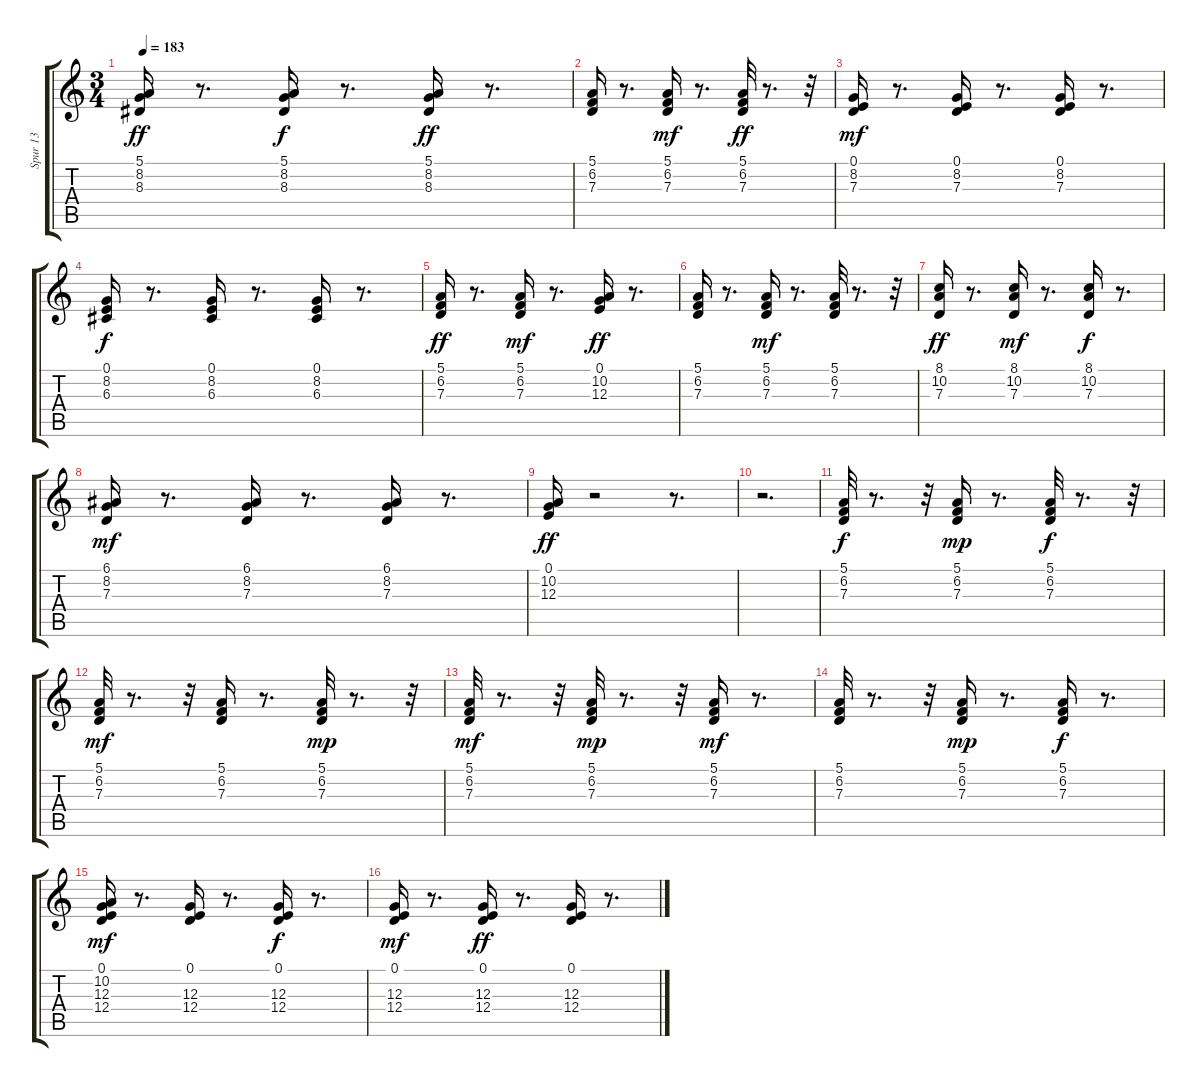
\track ("Spur 13" "Spur 13") {instrument dulcimer}
\staff {score tabs}
\tuning (E4 B3 G3 D3 A2 E2) {hide}
\ts (3 4)
\tempo 183
\clef g2
\ks c
(5.1 8.2 8.3).16{dy ff} r.8{d} (5.1 8.2 8.3).16{dy f} r.8{d} (5.1 8.2 8.3).16{dy ff} r.8{d} |
(5.1 6.2 7.3).16 r.8{d} (5.1 6.2 7.3).16{dy mf} r.8{d} (5.1 6.2 7.3).32{dy ff} r.8{d} r.32 |
(0.1 8.2 7.3).16{dy mf} r.8{d} (0.1 8.2 7.3).16 r.8{d} (0.1 8.2 7.3).16 r.8{d} |
(0.1 8.2 6.3).16{dy f} r.8{d} (0.1 8.2 6.3).16 r.8{d} (0.1 8.2 6.3).16 r.8{d} |
(5.1 6.2 7.3).16{dy ff} r.8{d} (5.1 6.2 7.3).16{dy mf} r.8{d} (0.1 10.2 12.3).16{dy ff} r.8{d} |
(5.1 6.2 7.3).16 r.8{d} (5.1 6.2 7.3).16{dy mf} r.8{d} (5.1 6.2 7.3).32 r.8{d} r.32 |
(8.1 10.2 7.3).16{dy ff} r.8{d} (8.1 10.2 7.3).16{dy mf} r.8{d} (8.1 10.2 7.3).16{dy f} r.8{d} |
(6.1 8.2 7.3).16{dy mf} r.8{d} (6.1 8.2 7.3).16 r.8{d} (6.1 8.2 7.3).16 r.8{d} |
(0.1 10.2 12.3).16{dy ff} r.2 r.8{d} |
r.2{d} |
(5.1 6.2 7.3).32{dy f} r.8{d} r.32 (5.1 6.2 7.3).16{dy mp} r.8{d} (5.1 6.2 7.3).32{dy f} r.8{d} r.32 |
(5.1 6.2 7.3).32{dy mf} r.8{d} r.32 (5.1 6.2 7.3).16 r.8{d} (5.1 6.2 7.3).32{dy mp} r.8{d} r.32 |
(5.1 6.2 7.3).32{dy mf} r.8{d} r.32 (5.1 6.2 7.3).32{dy mp} r.8{d} r.32 (5.1 6.2 7.3).16{dy mf} r.8{d} |
(5.1 6.2 7.3).32 r.8{d} r.32 (5.1 6.2 7.3).16{dy mp} r.8{d} (5.1 6.2 7.3).16{dy f} r.8{d} |
(0.1 10.2 12.3 12.4).16{dy mf} r.8{d} (0.1 12.3 12.4).16 r.8{d} (0.1 12.3 12.4).16{dy f} r.8{d} |
(0.1 12.3 12.4).16{dy mf} r.8{d} (0.1 12.3 12.4).16{dy ff} r.8{d} (0.1 12.3 12.4).16 r.8{d}
